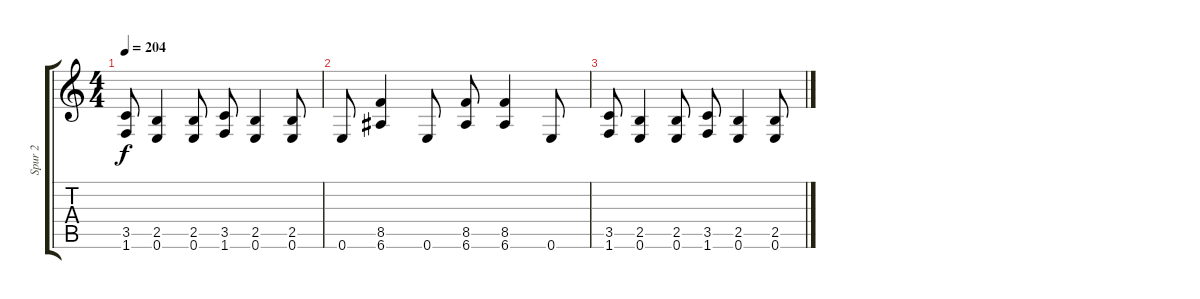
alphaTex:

\track ("Spur 2" "Spur 2") {instrument distortionguitar}
\staff {score tabs}
\tuning (E4 B3 G3 D3 A2 E2) {hide}
\ts (4 4)
\tempo 204
\clef g2
\ks c
(3.5 1.6).8{dy f} (2.5 0.6).4 (2.5 0.6).8 (3.5 1.6).8 (2.5 0.6).4 (2.5 0.6).8 |
0.6.8 (8.5 6.6).4 0.6.8 (8.5 6.6).8 (8.5 6.6).4 0.6.8 |
(3.5 1.6).8 (2.5 0.6).4 (2.5 0.6).8 (3.5 1.6).8 (2.5 0.6).4 (2.5 0.6).8
